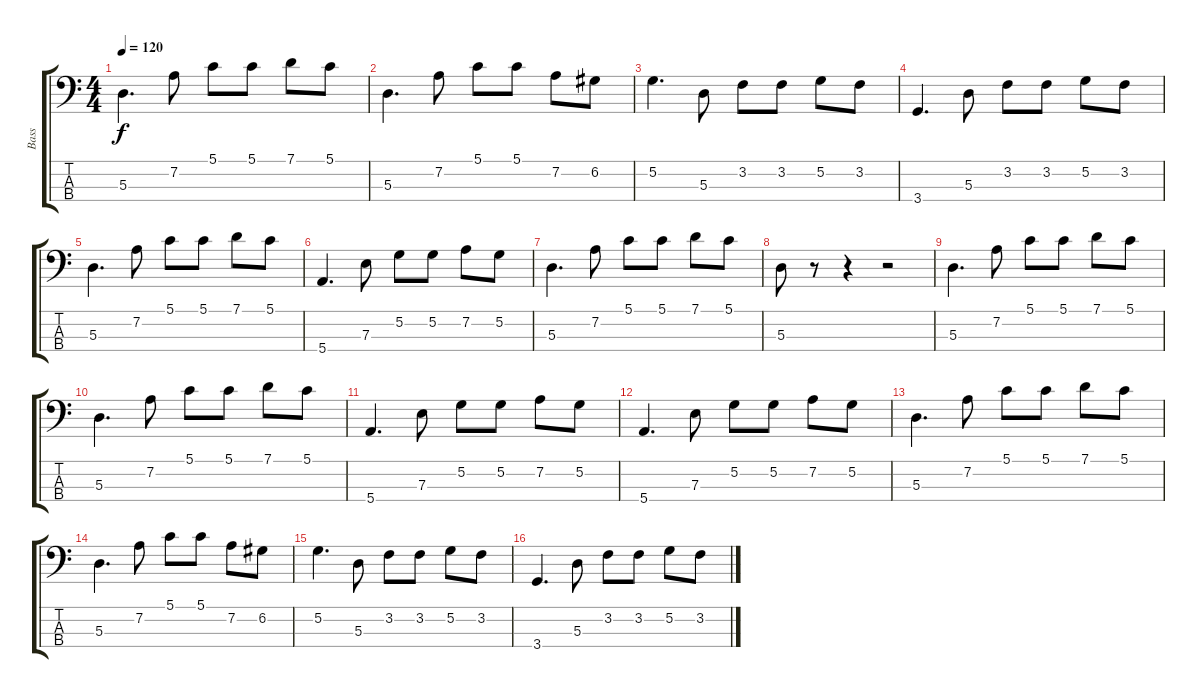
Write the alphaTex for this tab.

\track ("Bass" "Bass") {instrument electricbassfinger}
\staff {score tabs}
\tuning (G2 D2 A1 E1) {hide}
\ts (4 4)
\tempo 120
\clef f4
\ks c
5.3.4{d dy f} 7.2.8 5.1.8 5.1.8 7.1.8 5.1.8 |
5.3.4{d} 7.2.8 5.1.8 5.1.8 7.2.8 6.2.8 |
5.2.4{d} 5.3.8 3.2.8 3.2.8 5.2.8 3.2.8 |
3.4.4{d} 5.3.8 3.2.8 3.2.8 5.2.8 3.2.8 |
5.3.4{d} 7.2.8 5.1.8 5.1.8 7.1.8 5.1.8 |
5.4.4{d} 7.3.8 5.2.8 5.2.8 7.2.8 5.2.8 |
5.3.4{d} 7.2.8 5.1.8 5.1.8 7.1.8 5.1.8 |
5.3.8 r.8 r.4 r.2 |
5.3.4{d} 7.2.8 5.1.8 5.1.8 7.1.8 5.1.8 |
5.3.4{d} 7.2.8 5.1.8 5.1.8 7.1.8 5.1.8 |
5.4.4{d} 7.3.8 5.2.8 5.2.8 7.2.8 5.2.8 |
5.4.4{d} 7.3.8 5.2.8 5.2.8 7.2.8 5.2.8 |
5.3.4{d} 7.2.8 5.1.8 5.1.8 7.1.8 5.1.8 |
5.3.4{d} 7.2.8 5.1.8 5.1.8 7.2.8 6.2.8 |
5.2.4{d} 5.3.8 3.2.8 3.2.8 5.2.8 3.2.8 |
3.4.4{d} 5.3.8 3.2.8 3.2.8 5.2.8 3.2.8
